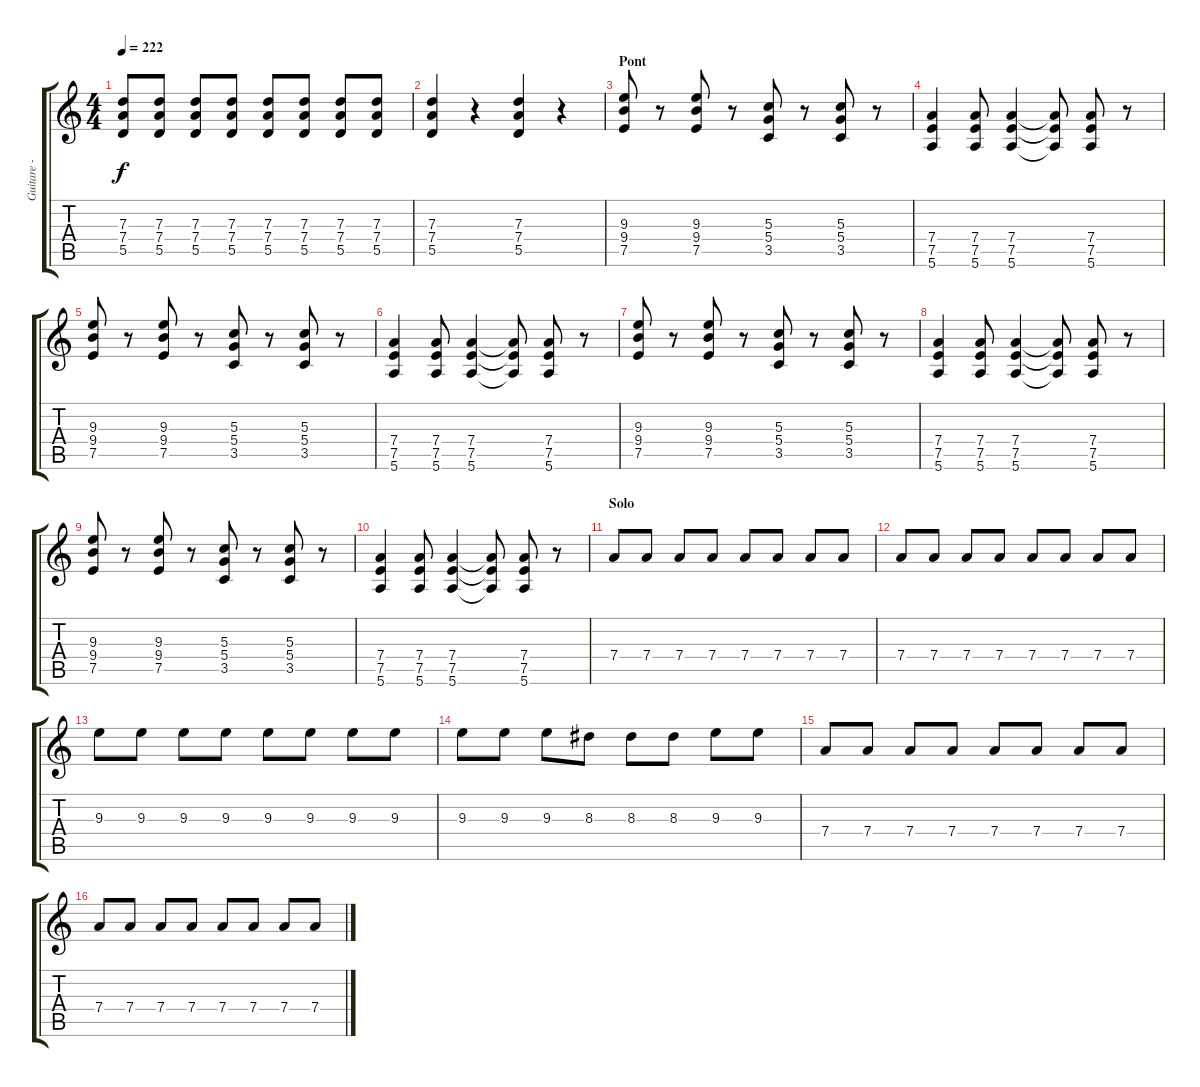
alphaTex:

\track ("Guitare - Yves " "Guitare - ") {instrument overdrivenguitar}
\staff {score tabs}
\tuning (E4 B3 G3 D3 A2 E2) {hide}
\ts (4 4)
\tempo 222
\clef g2
\ks c
(7.3 7.4 5.5).8{dy f} (7.3 7.4 5.5).8 (7.3 7.4 5.5).8 (7.3 7.4 5.5).8 (7.3 7.4 5.5).8 (7.3 7.4 5.5).8 (7.3 7.4 5.5).8 (7.3 7.4 5.5).8 |
(7.3 7.4 5.5).4 r.4 (7.3 7.4 5.5).4 r.4 |
\section ("" "Pont")
(9.3 9.4 7.5).8 r.8 (9.3 9.4 7.5).8 r.8 (5.3 5.4 3.5).8 r.8 (5.3 5.4 3.5).8 r.8 |
(7.4 7.5 5.6).4 (7.4 7.5 5.6).8 (7.4 7.5 5.6).4 (7.4{t} 7.5{t} 5.6{t}).8 (7.4 7.5 5.6).8 r.8 |
(9.3 9.4 7.5).8 r.8 (9.3 9.4 7.5).8 r.8 (5.3 5.4 3.5).8 r.8 (5.3 5.4 3.5).8 r.8 |
(7.4 7.5 5.6).4 (7.4 7.5 5.6).8 (7.4 7.5 5.6).4 (7.4{t} 7.5{t} 5.6{t}).8 (7.4 7.5 5.6).8 r.8 |
(9.3 9.4 7.5).8 r.8 (9.3 9.4 7.5).8 r.8 (5.3 5.4 3.5).8 r.8 (5.3 5.4 3.5).8 r.8 |
(7.4 7.5 5.6).4 (7.4 7.5 5.6).8 (7.4 7.5 5.6).4 (7.4{t} 7.5{t} 5.6{t}).8 (7.4 7.5 5.6).8 r.8 |
(9.3 9.4 7.5).8 r.8 (9.3 9.4 7.5).8 r.8 (5.3 5.4 3.5).8 r.8 (5.3 5.4 3.5).8 r.8 |
(7.4 7.5 5.6).4 (7.4 7.5 5.6).8 (7.4 7.5 5.6).4 (7.4{t} 7.5{t} 5.6{t}).8 (7.4 7.5 5.6).8 r.8 |
\section ("" "Solo")
7.4.8 7.4.8 7.4.8 7.4.8 7.4.8 7.4.8 7.4.8 7.4.8 |
7.4.8 7.4.8 7.4.8 7.4.8 7.4.8 7.4.8 7.4.8 7.4.8 |
9.3.8 9.3.8 9.3.8 9.3.8 9.3.8 9.3.8 9.3.8 9.3.8 |
9.3.8 9.3.8 9.3.8 8.3.8 8.3.8 8.3.8 9.3.8 9.3.8 |
7.4.8 7.4.8 7.4.8 7.4.8 7.4.8 7.4.8 7.4.8 7.4.8 |
7.4.8 7.4.8 7.4.8 7.4.8 7.4.8 7.4.8 7.4.8 7.4.8
